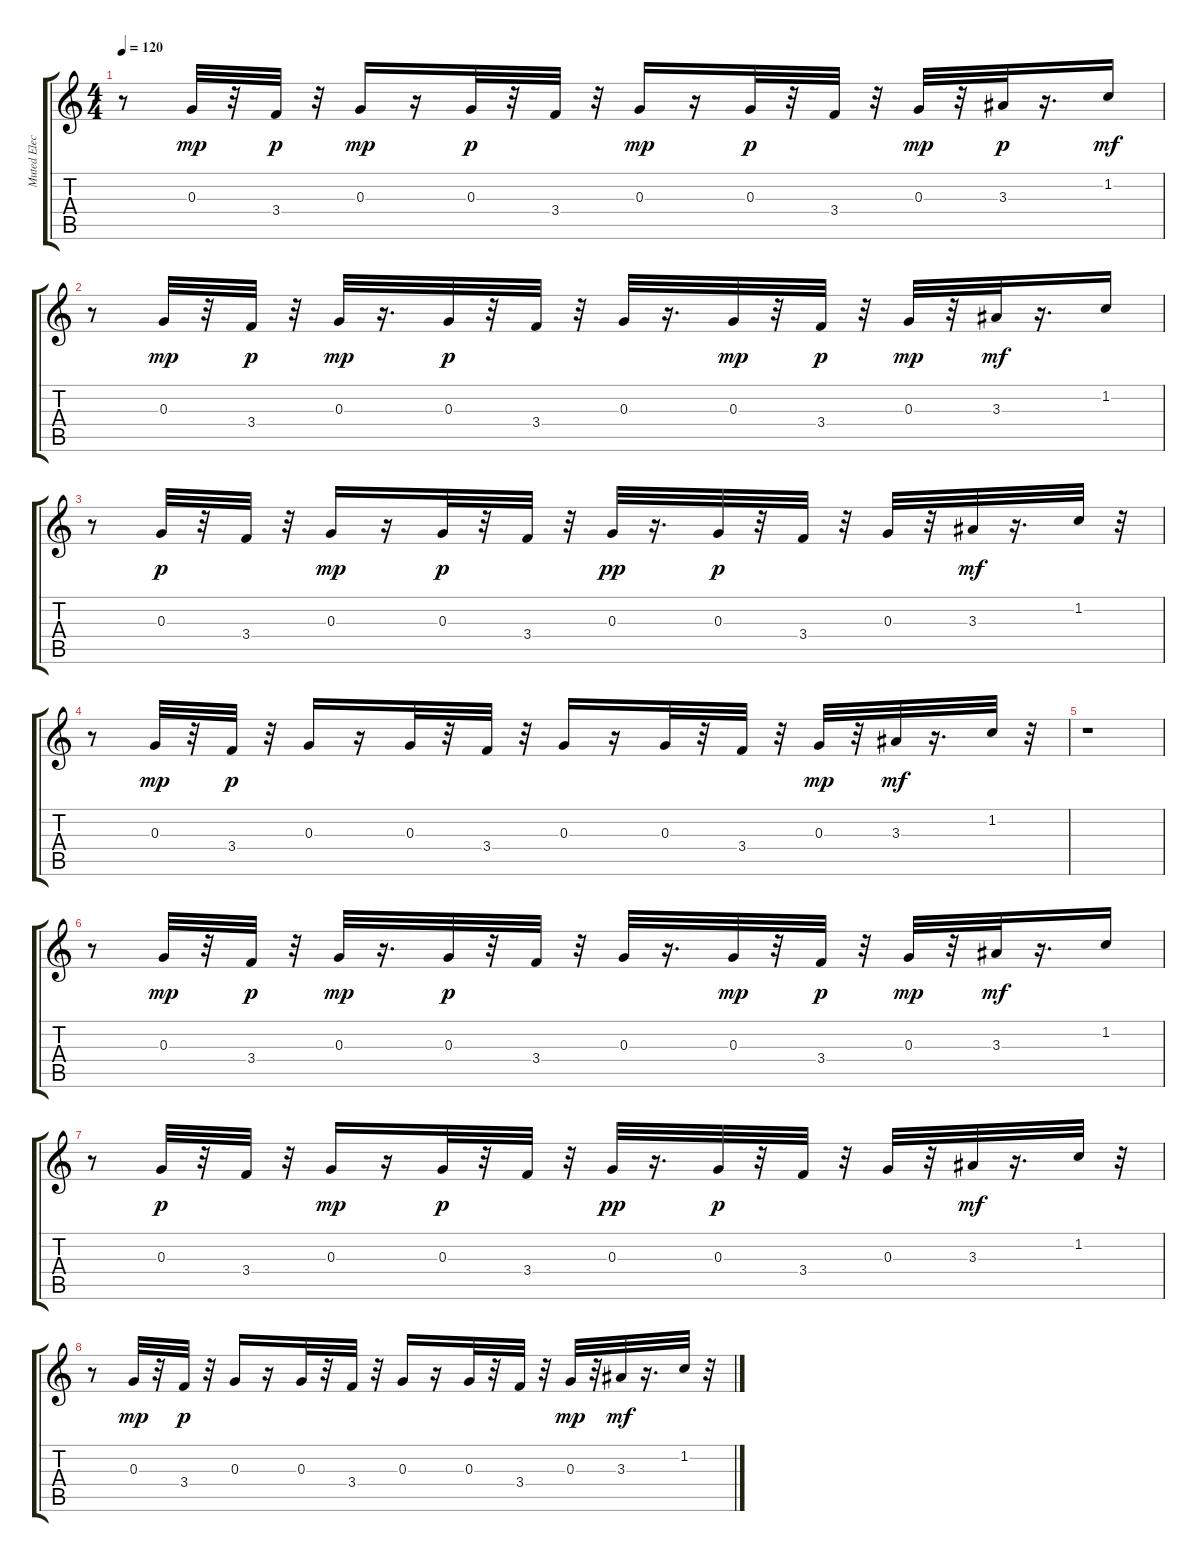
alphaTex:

\track ("Muted Electric Guitar" "Muted Elec") {instrument electricguitarmuted}
\staff {score tabs}
\tuning (E4 B3 G3 D3 A2 E2) {hide}
\ts (4 4)
\tempo 120
\clef g2
\ks c
r.8{dy mf} 0.3.32{dy mp} r.32 3.4.32{dy p} r.32 0.3.16{dy mp} r.16 0.3.32{dy p} r.32 3.4.32 r.32 0.3.16{dy mp} r.16 0.3.32{dy p} r.32 3.4.32 r.32 0.3.32{dy mp} r.32 3.3.32{dy p} r.16{d} 1.2.16{dy mf} |
r.8 0.3.32{dy mp} r.32 3.4.32{dy p} r.32 0.3.32{dy mp} r.16{d} 0.3.32{dy p} r.32 3.4.32 r.32 0.3.32 r.16{d} 0.3.32{dy mp} r.32 3.4.32{dy p} r.32 0.3.32{dy mp} r.32 3.3.32{dy mf} r.16{d} 1.2.16 |
r.8 0.3.32{dy p} r.32 3.4.32 r.32 0.3.16{dy mp} r.16 0.3.32{dy p} r.32 3.4.32 r.32 0.3.32{dy pp} r.16{d} 0.3.32{dy p} r.32 3.4.32 r.32 0.3.32 r.32 3.3.32{dy mf} r.16{d} 1.2.32 r.32 |
r.8 0.3.32{dy mp} r.32 3.4.32{dy p} r.32 0.3.16 r.16 0.3.32 r.32 3.4.32 r.32 0.3.16 r.16 0.3.32 r.32 3.4.32 r.32 0.3.32{dy mp} r.32 3.3.32{dy mf} r.16{d} 1.2.32 r.32 |
r.1 |
r.8 0.3.32{dy mp balance 6} r.32 3.4.32{dy p} r.32 0.3.32{dy mp} r.16{d} 0.3.32{dy p} r.32 3.4.32 r.32 0.3.32 r.16{d} 0.3.32{dy mp} r.32 3.4.32{dy p} r.32 0.3.32{dy mp} r.32 3.3.32{dy mf} r.16{d} 1.2.16 |
r.8 0.3.32{dy p} r.32 3.4.32 r.32 0.3.16{dy mp} r.16 0.3.32{dy p} r.32 3.4.32 r.32 0.3.32{dy pp} r.16{d} 0.3.32{dy p} r.32 3.4.32 r.32 0.3.32 r.32 3.3.32{dy mf} r.16{d} 1.2.32 r.32 |
r.8 0.3.32{dy mp} r.32 3.4.32{dy p} r.32 0.3.16 r.16 0.3.32 r.32 3.4.32 r.32 0.3.16 r.16 0.3.32 r.32 3.4.32 r.32 0.3.32{dy mp} r.32 3.3.32{dy mf} r.16{d} 1.2.32 r.32
